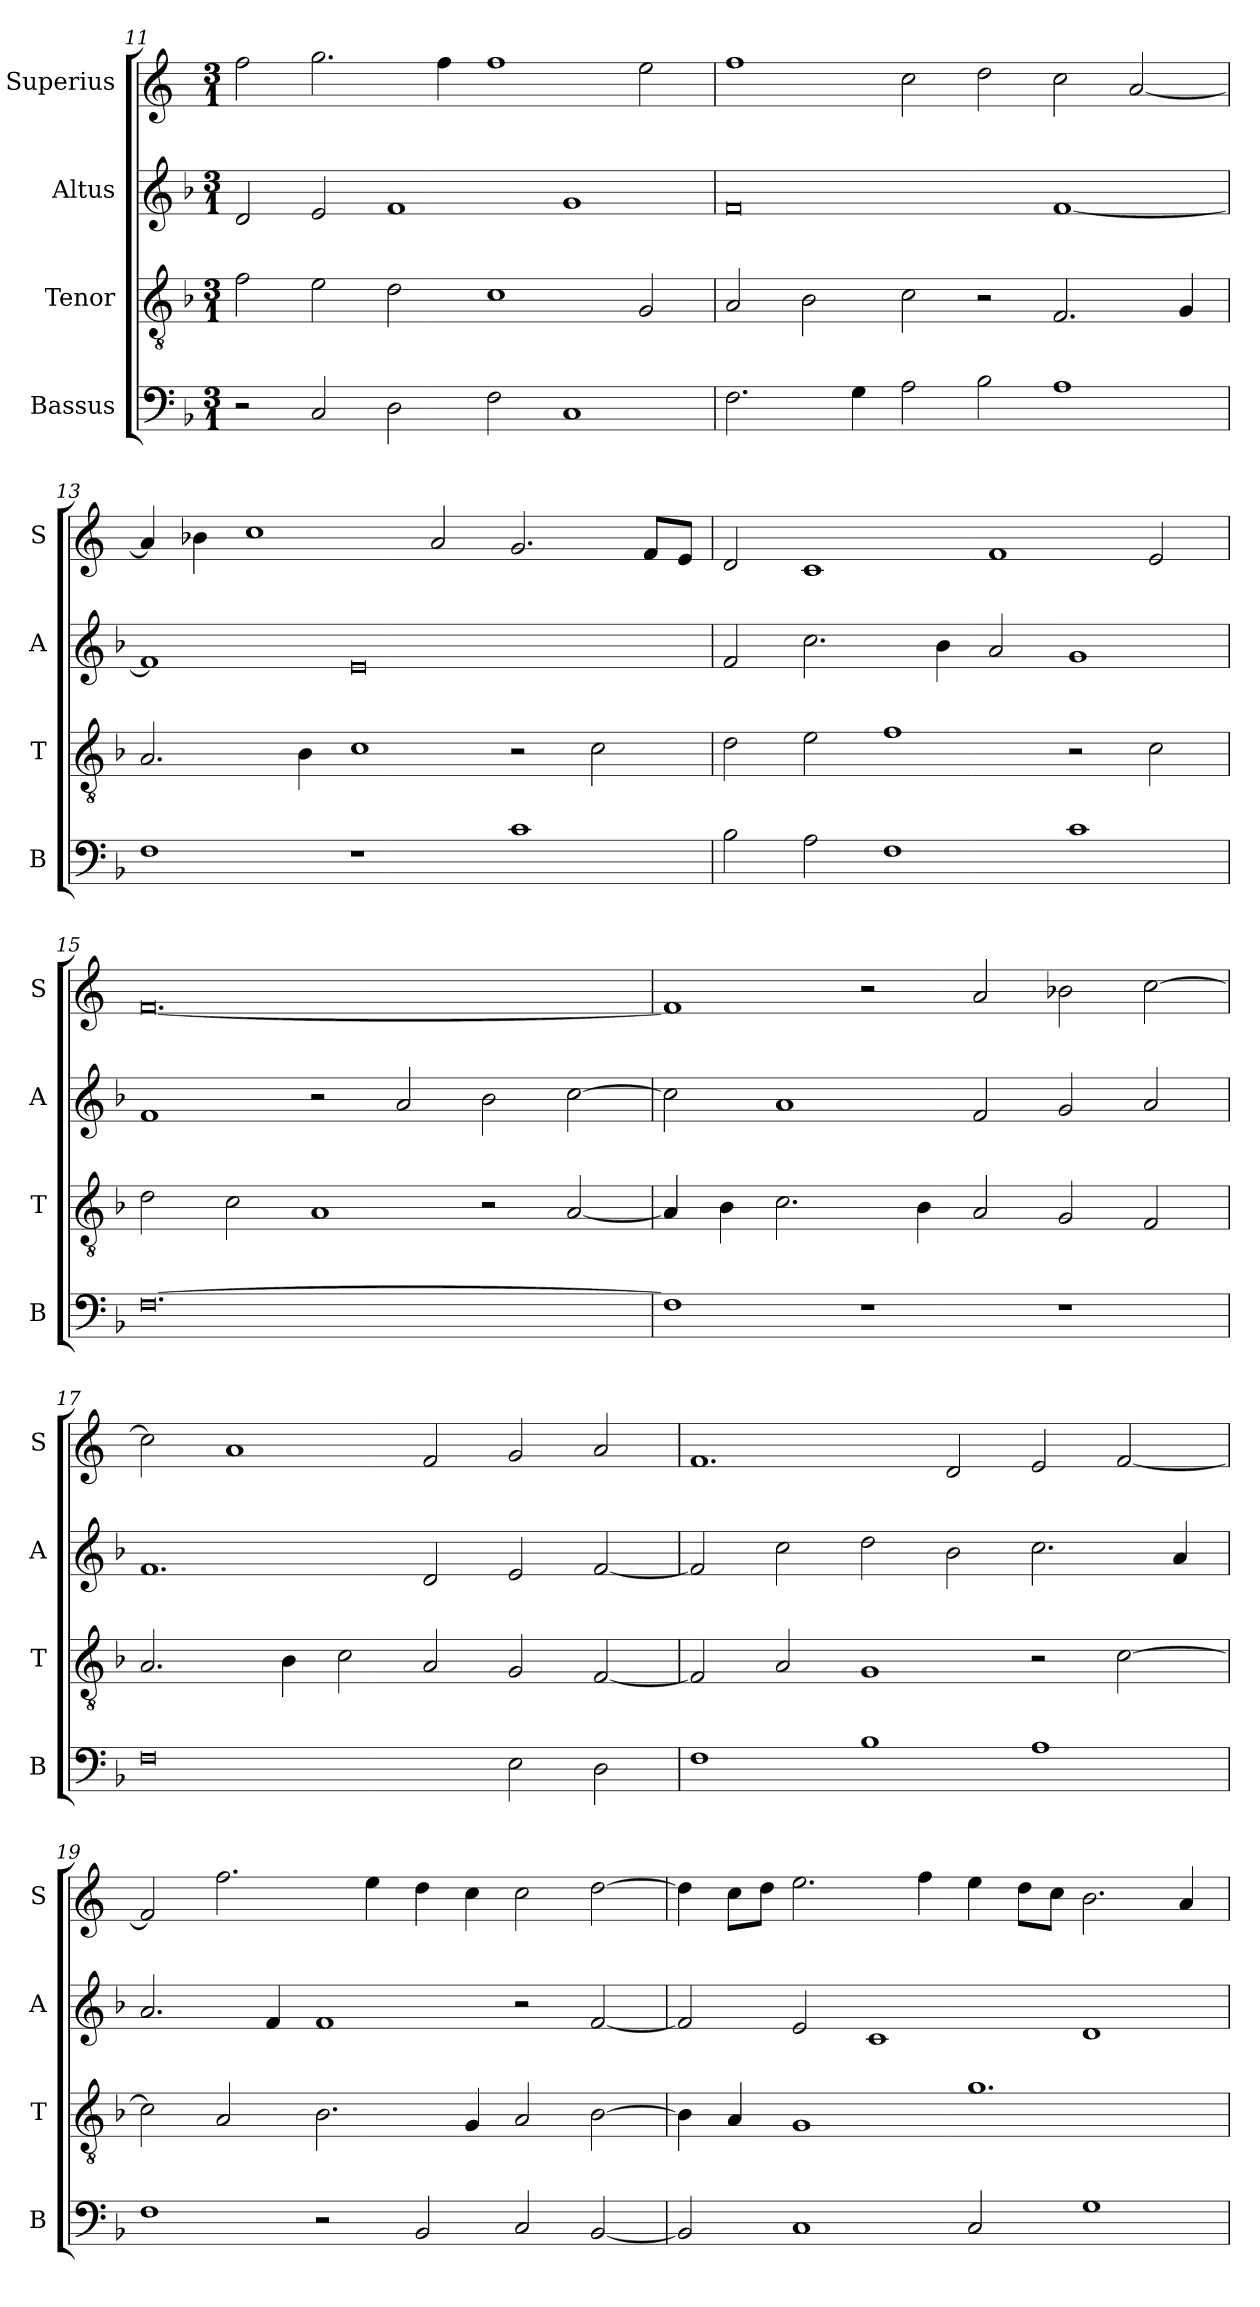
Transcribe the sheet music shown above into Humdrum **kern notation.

**kern	**kern	**kern	**kern
*part4	*part3	*part2	*part1
*staff4	*staff3	*staff2	*staff1
*I"Bassus	*I"Tenor	*I"Altus	*I"Superius
*I'B	*I'T	*I'A	*I'S
*clefF4	*clefGv2	*clefG2	*clefG2
*k[b-]	*k[b-]	*k[b-]	*k[]
*M3/1	*M3/1	*M3/1	*M3/1
=11	=11	=11	=11
2r	2f\	2d/	2ff\
2C/	2e\	2e/	2.gg\
2D\	2d\	1f	.
.	.	.	4ff\
2F\	1c	.	1ff
1C	.	1g	.
.	2G/	.	2ee\
=12	=12	=12	=12
2.F\	2A/	0f	1ff
.	2B-\	.	.
4G\	.	.	.
2A\	2c\	.	2cc\
2B-\	2r	.	2dd\
1A	2.F/	[1f	2cc\
.	.	.	[2a/
.	4G/	.	.
=13	=13	=13	=13
1F	2.A/	1f]	4a/]
.	.	.	4b-X\
.	.	.	1cc
.	4B-\	.	.
1r	1c	0e	.
.	.	.	2a/
1c	2r	.	2.g/
.	2c\	.	.
.	.	.	8f/L
.	.	.	8e/J
=14	=14	=14	=14
2B-\	2d\	2f/	2d/
2A\	2e\	2.cc\	1c
1F	1f	.	.
.	.	4b-\	.
.	.	2a/	1f
1c	2r	1g	.
.	2c\	.	2e/
=15	=15	=15	=15
[0.F	2d\	1f	[0.f
.	2c\	.	.
.	1A	2r	.
.	.	2a/	.
.	2r	2b-\	.
.	[2A/	[2cc\	.
=16	=16	=16	=16
1F]	4A/]	2cc\]	1f]
.	4B-\	.	.
.	2.c\	1a	.
1r	.	.	2r
.	4B-\	.	.
.	2A/	2f/	2a/
1r	2G/	2g/	2b-X\
.	2F/	2a/	[2cc\
=17	=17	=17	=17
0F	2.A/	1.f	2cc\]
.	.	.	1a
.	4B-\	.	.
.	2c\	.	.
.	2A/	2d/	2f/
2E\	2G/	2e/	2g/
2D\	[2F/	[2f/	2a/
=18	=18	=18	=18
1F	2F/]	2f/]	1.f
.	2A/	2cc\	.
1B-	1G	2dd\	.
.	.	2b-\	2d/
1A	2r	2.cc\	2e/
.	[2c\	.	[2f/
.	.	4a/	.
=19	=19	=19	=19
1F	2c\]	2.a/	2f/]
.	2A/	.	2.ff\
.	.	4f/	.
2r	2.B-\	1f	.
.	.	.	4ee\
2BB-/	.	.	4dd\
.	4G/	.	4cc\
2C/	2A/	2r	2cc\
[2BB-/	[2B-\	[2f/	[2dd\
=20	=20	=20	=20
2BB-/]	4B-\]	2f/]	4dd\]
.	4A/	.	8cc\L
.	.	.	8dd\J
1C	1G	2e/	2.ee\
.	.	1c	.
.	.	.	4ff\
2C/	1.g	.	4ee\
.	.	.	8dd\L
.	.	.	8cc\J
1G	.	1d	2.b\
.	.	.	4a/
=	=	=	=
*-	*-	*-	*-
